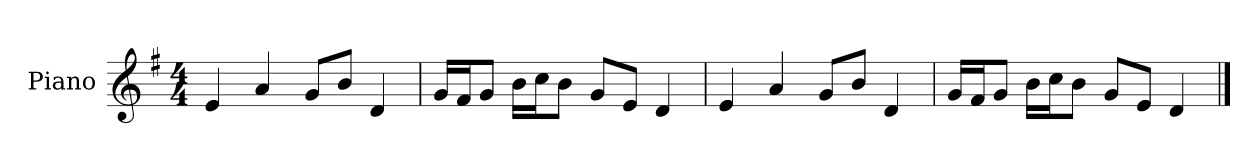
**kern
*part1
*staff1
*I"Piano
*I'P-no
*clefG2
*k[f#]
*M4/4
*MM90
=1
4e/
4a/
8g/L
8b/J
4d/
=2
16g/LL
16f#/J
8g/J
16b\LL
16cc\J
8b\J
8g/L
8e/J
4d/
=3
4e/
4a/
8g/L
8b/J
4d/
=4
16g/LL
16f#/J
8g/J
16b\LL
16cc\J
8b\J
8g/L
8e/J
4d/
==
*-
